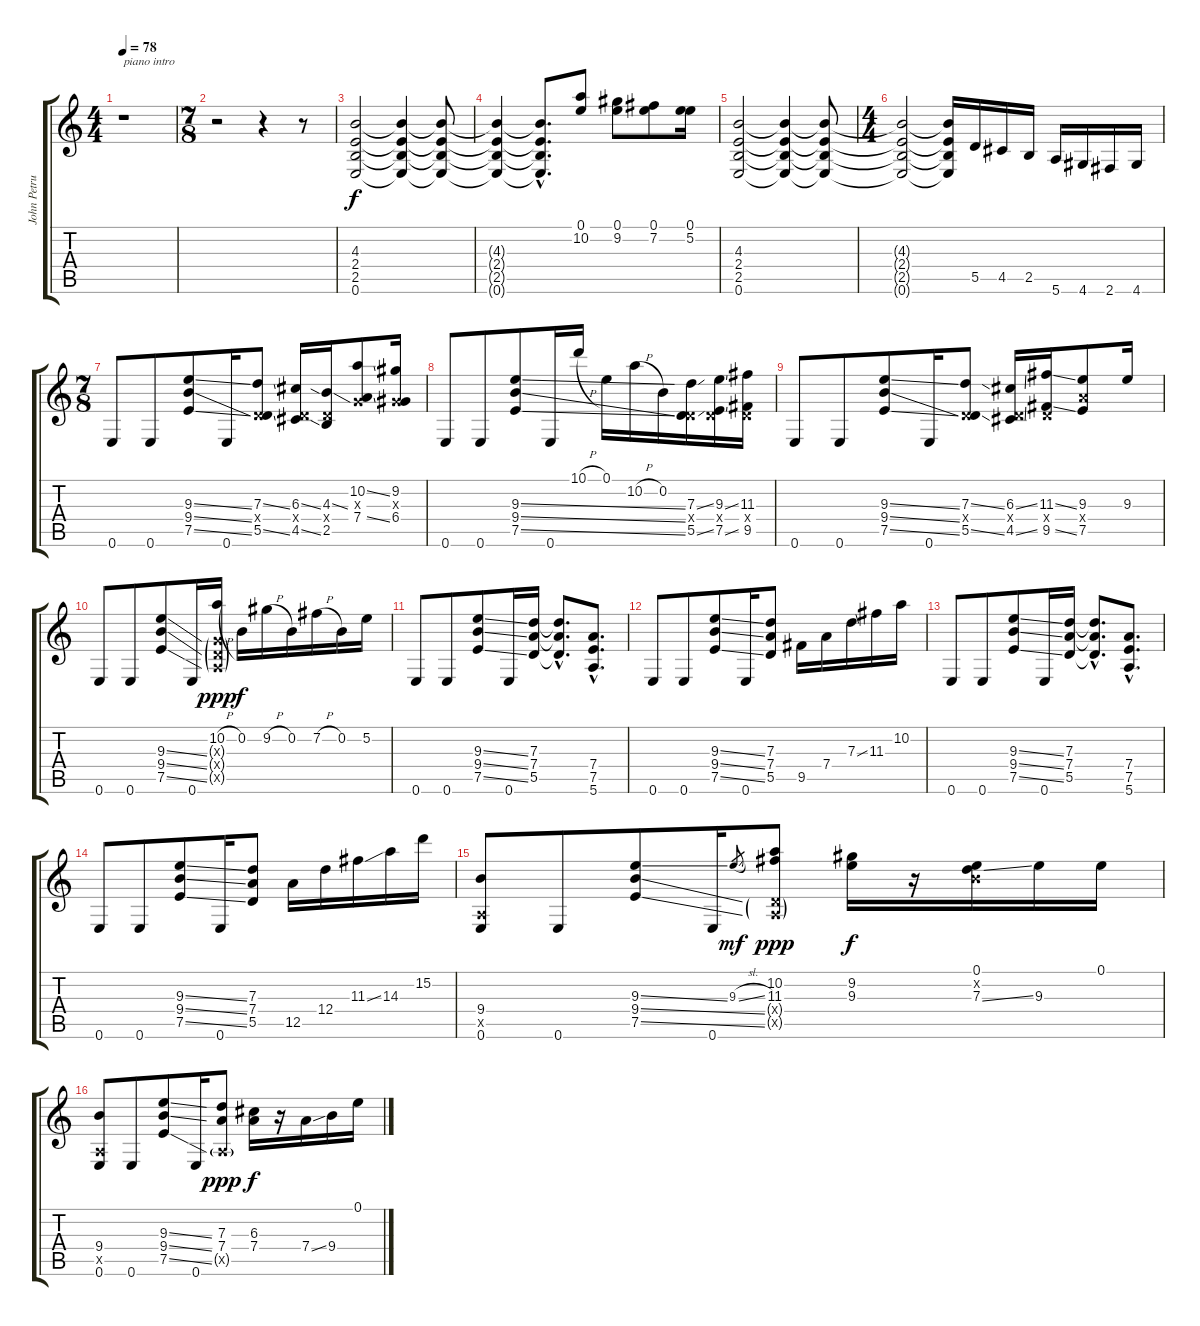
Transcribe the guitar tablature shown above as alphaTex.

\track ("John Petrucci" "John Petru") {instrument distortionguitar}
\staff {score tabs}
\tuning (E4 B3 G3 D3 A2 E2) {hide}
\ts (4 4)
\tempo 78
\clef g2
\ks c
r.1{txt "piano intro" dy f instrument distortionguitar} |
\ts (7 8)
r.2 r.4 r.8 |
(4.3 2.4 2.5 0.6).2 (4.3{t} 2.4{t} 2.5{t} 0.6{t}).4 (4.3{t} 2.4{t} 2.5{t} 0.6{t}).8 |
(4.3{t} 2.4{t} 2.5{t} 0.6{t}).4 (4.3{hac t} 2.4{hac t} 2.5{hac t} 0.6{hac t}).8{d} (0.1 10.2).8 (0.1 9.2).8 (0.1 7.2).8 (0.1 5.2).16 |
(4.3 2.4 2.5 0.6).2 (4.3{t} 2.4{t} 2.5{t} 0.6{t}).4 (4.3{t} 2.4{t} 2.5{t} 0.6{t}).8 |
\ts (4 4)
(4.3{t} 2.4{t} 2.5{t} 0.6{t}).2 (4.3{t} 2.4{t} 2.5{t} 0.6{t}).16 5.5.16 4.5.16 2.5.16 5.6.16 4.6.16 2.6.16 4.6.16 |
\ts (7 8)
0.6.8 0.6.8 (9.3{ss} 9.4{ss} 7.5{ss}).8 0.6.16 (7.3{ss} 0.4{x} 5.5{ss}).8 (6.3{ss} 0.4{x} 4.5{ss}).16 (4.3{ss} 0.4{x} 2.5).16 (10.2{ss} 0.3{x} 7.4{ss}).8 (9.2 0.3{x} 6.4).16 |
0.6.8 0.6.8 (9.3{ss} 9.4{ss} 7.5{ss}).8 0.6.16 10.1{h}.16 0.1.16 10.2{h}.16 0.2.16 (7.3{ss} 0.4{x} 5.5{ss}).16 (9.3{ss} 0.4{x} 7.5{ss}).16 (11.3 0.4{x} 9.5).16 |
0.6.8 0.6.8 (9.3{ss} 9.4{ss} 7.5{ss}).8 0.6.16 (7.3{ss} 0.4{x} 5.5{ss}).8 (6.3{ss} 0.4{x} 4.5{ss}).16 (11.3{ss} 0.4{x} 9.5{ss}).16 (9.3 7.4{x} 7.5).8 9.3.16 |
0.6.8 0.6.8 (9.3{ss} 9.4{ss} 7.5{ss}).8 0.6.16 (10.2{h} 0.3{g x} 0.4{g x} 0.5{g x}).16{dy ppp} 0.2.16{dy f} 9.2{h}.16 0.2.16 7.2{h}.16 0.2.16 5.2.16 |
0.6.8 0.6.8 (9.3{ss} 9.4{ss} 7.5{ss}).8 0.6.16 (7.3 7.4 5.5).16 (7.3{hac t} 7.4{hac t} 5.5{hac t}).8{d} (7.4{hac} 7.5{hac} 5.6{hac}).8{d} |
0.6.8 0.6.8 (9.3{ss} 9.4{ss} 7.5{ss}).8 0.6.16 (7.3 7.4 5.5).8 9.5.16 7.4.16 7.3{ss}.16 11.3.16 10.2.16 |
0.6.8 0.6.8 (9.3{ss} 9.4{ss} 7.5{ss}).8 0.6.16 (7.3 7.4 5.5).16 (7.3{hac t} 7.4{hac t} 5.5{hac t}).8{d} (7.4{hac} 7.5{hac} 5.6{hac}).8{d} |
0.6.8 0.6.8 (9.3{ss} 9.4{ss} 7.5{ss}).8 0.6.16 (7.3 7.4 5.5).8 12.5.16 12.4.16 11.3{ss}.16 14.3.16 15.2.16 |
(9.4 0.5{x} 0.6).8 0.6.8 (9.3{ss} 9.4{ss} 7.5{ss}).8 0.6.16 9.3{sl}.8{gr dy mf} (10.2 11.3 0.4{g x} 0.5{g x}).8{dy ppp} (9.2 9.3).16{dy f} r.16 (0.1 0.2{x} 7.3{ss}).16 9.3.16 0.1.16 |
(9.4 0.5{x} 0.6).8 0.6.8 (9.3{ss} 9.4{ss} 7.5{ss}).8 0.6.16 (7.3 7.4 0.5{g x}).8{dy ppp} (6.3 7.4).16{dy f} r.16 7.4{ss}.16 9.4.16 0.1.16
